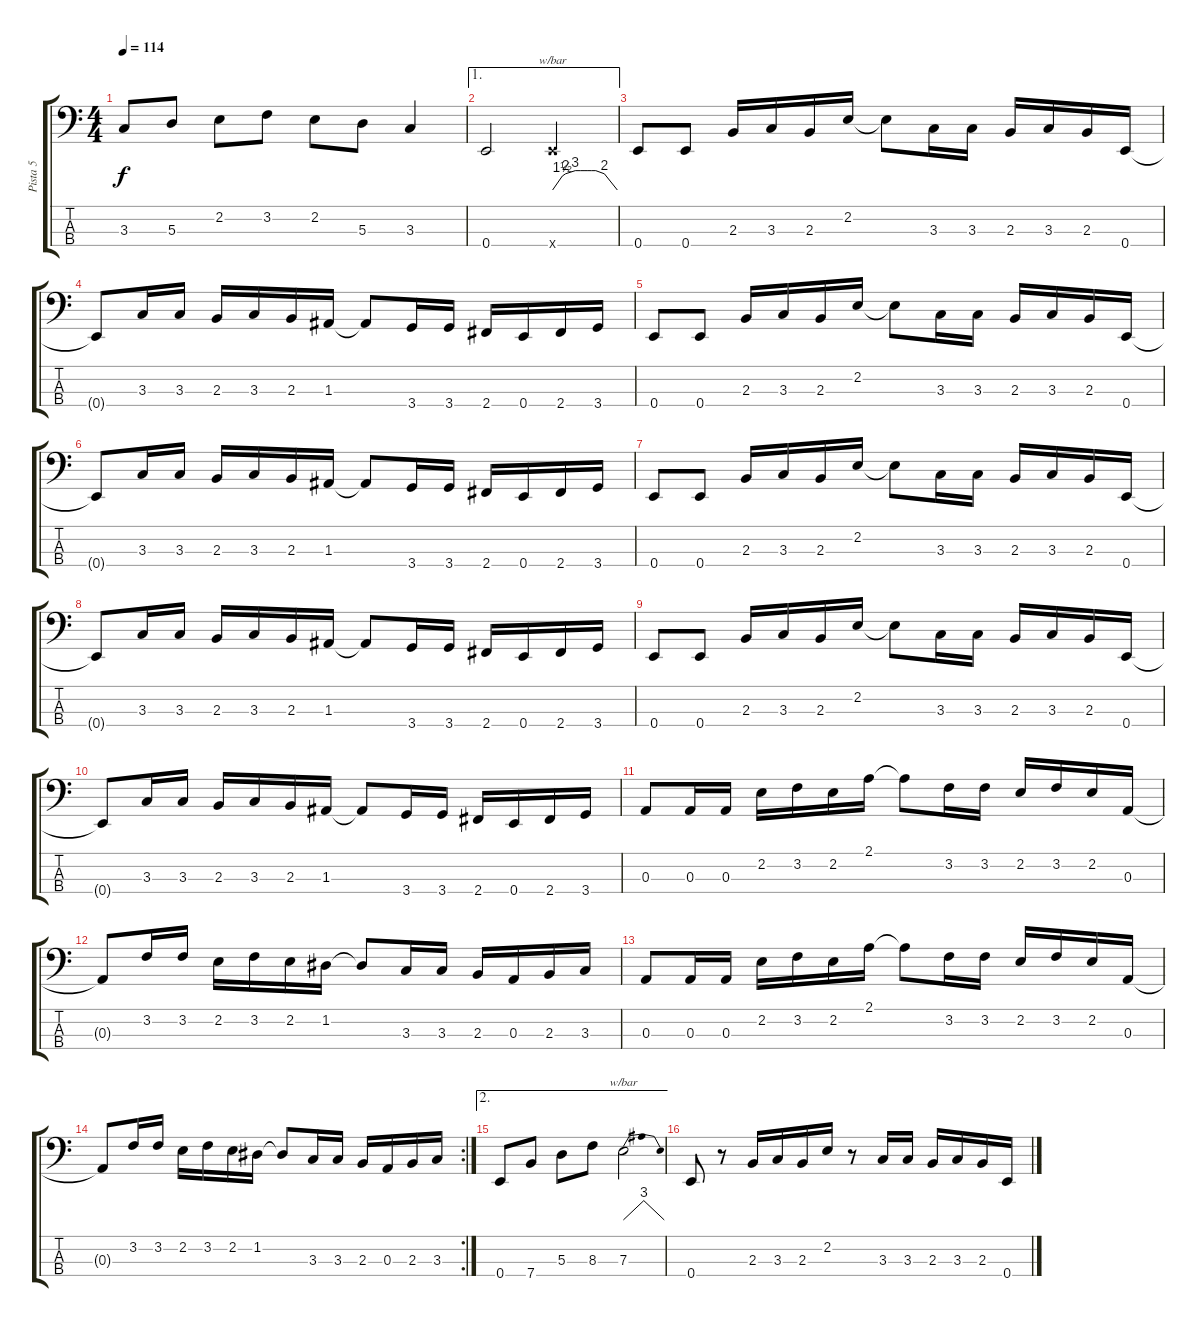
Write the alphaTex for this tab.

\track ("Pista 5" "Pista 5") {instrument electricbassfinger}
\staff {score tabs}
\tuning (G2 D2 A1 E1) {hide}
\ts (4 4)
\tempo 114
\clef f4
\ks c
3.3.8{dy f} 5.3.8 2.2.8 3.2.8 2.2.8 5.3.8 3.3.4 |
\ae 1
0.4.2 0.4{x}.2{tbe (custom default 0 0 9 6 12 8 21 12 26 12 30 12 32 12 36 12 40 12 48 8 60 0)} |
0.4.8 0.4.8 2.3.16 3.3.16 2.3.16 2.2.16 2.2{t}.8 3.3.16 3.3.16 2.3.16 3.3.16 2.3.16 0.4.16 |
0.4{t}.8 3.3.16 3.3.16 2.3.16 3.3.16 2.3.16 1.3.16 1.3{t}.8 3.4.16 3.4.16 2.4.16 0.4.16 2.4.16 3.4.16 |
0.4.8 0.4.8 2.3.16 3.3.16 2.3.16 2.2.16 2.2{t}.8 3.3.16 3.3.16 2.3.16 3.3.16 2.3.16 0.4.16 |
0.4{t}.8 3.3.16 3.3.16 2.3.16 3.3.16 2.3.16 1.3.16 1.3{t}.8 3.4.16 3.4.16 2.4.16 0.4.16 2.4.16 3.4.16 |
0.4.8 0.4.8 2.3.16 3.3.16 2.3.16 2.2.16 2.2{t}.8 3.3.16 3.3.16 2.3.16 3.3.16 2.3.16 0.4.16 |
0.4{t}.8 3.3.16 3.3.16 2.3.16 3.3.16 2.3.16 1.3.16 1.3{t}.8 3.4.16 3.4.16 2.4.16 0.4.16 2.4.16 3.4.16 |
0.4.8 0.4.8 2.3.16 3.3.16 2.3.16 2.2.16 2.2{t}.8 3.3.16 3.3.16 2.3.16 3.3.16 2.3.16 0.4.16 |
0.4{t}.8 3.3.16 3.3.16 2.3.16 3.3.16 2.3.16 1.3.16 1.3{t}.8 3.4.16 3.4.16 2.4.16 0.4.16 2.4.16 3.4.16 |
0.3.8 0.3.16 0.3.16 2.2.16 3.2.16 2.2.16 2.1.16 2.1{t}.8 3.2.16 3.2.16 2.2.16 3.2.16 2.2.16 0.3.16 |
0.3{t}.8 3.2.16 3.2.16 2.2.16 3.2.16 2.2.16 1.2.16 1.2{t}.8 3.3.16 3.3.16 2.3.16 0.3.16 2.3.16 3.3.16 |
0.3.8 0.3.16 0.3.16 2.2.16 3.2.16 2.2.16 2.1.16 2.1{t}.8 3.2.16 3.2.16 2.2.16 3.2.16 2.2.16 0.3.16 |
\rc 2
0.3{t}.8 3.2.16 3.2.16 2.2.16 3.2.16 2.2.16 1.2.16 1.2{t}.8 3.3.16 3.3.16 2.3.16 0.3.16 2.3.16 3.3.16 |
\ae 2
0.4.8 7.4.8 5.3.8 8.3.8 7.3.2{tbe (dip default 0 0 30 12 60 0)} |
0.4.8 r.8 2.3.16 3.3.16 2.3.16 2.2.16 r.8 3.3.16 3.3.16 2.3.16 3.3.16 2.3.16 0.4.16
